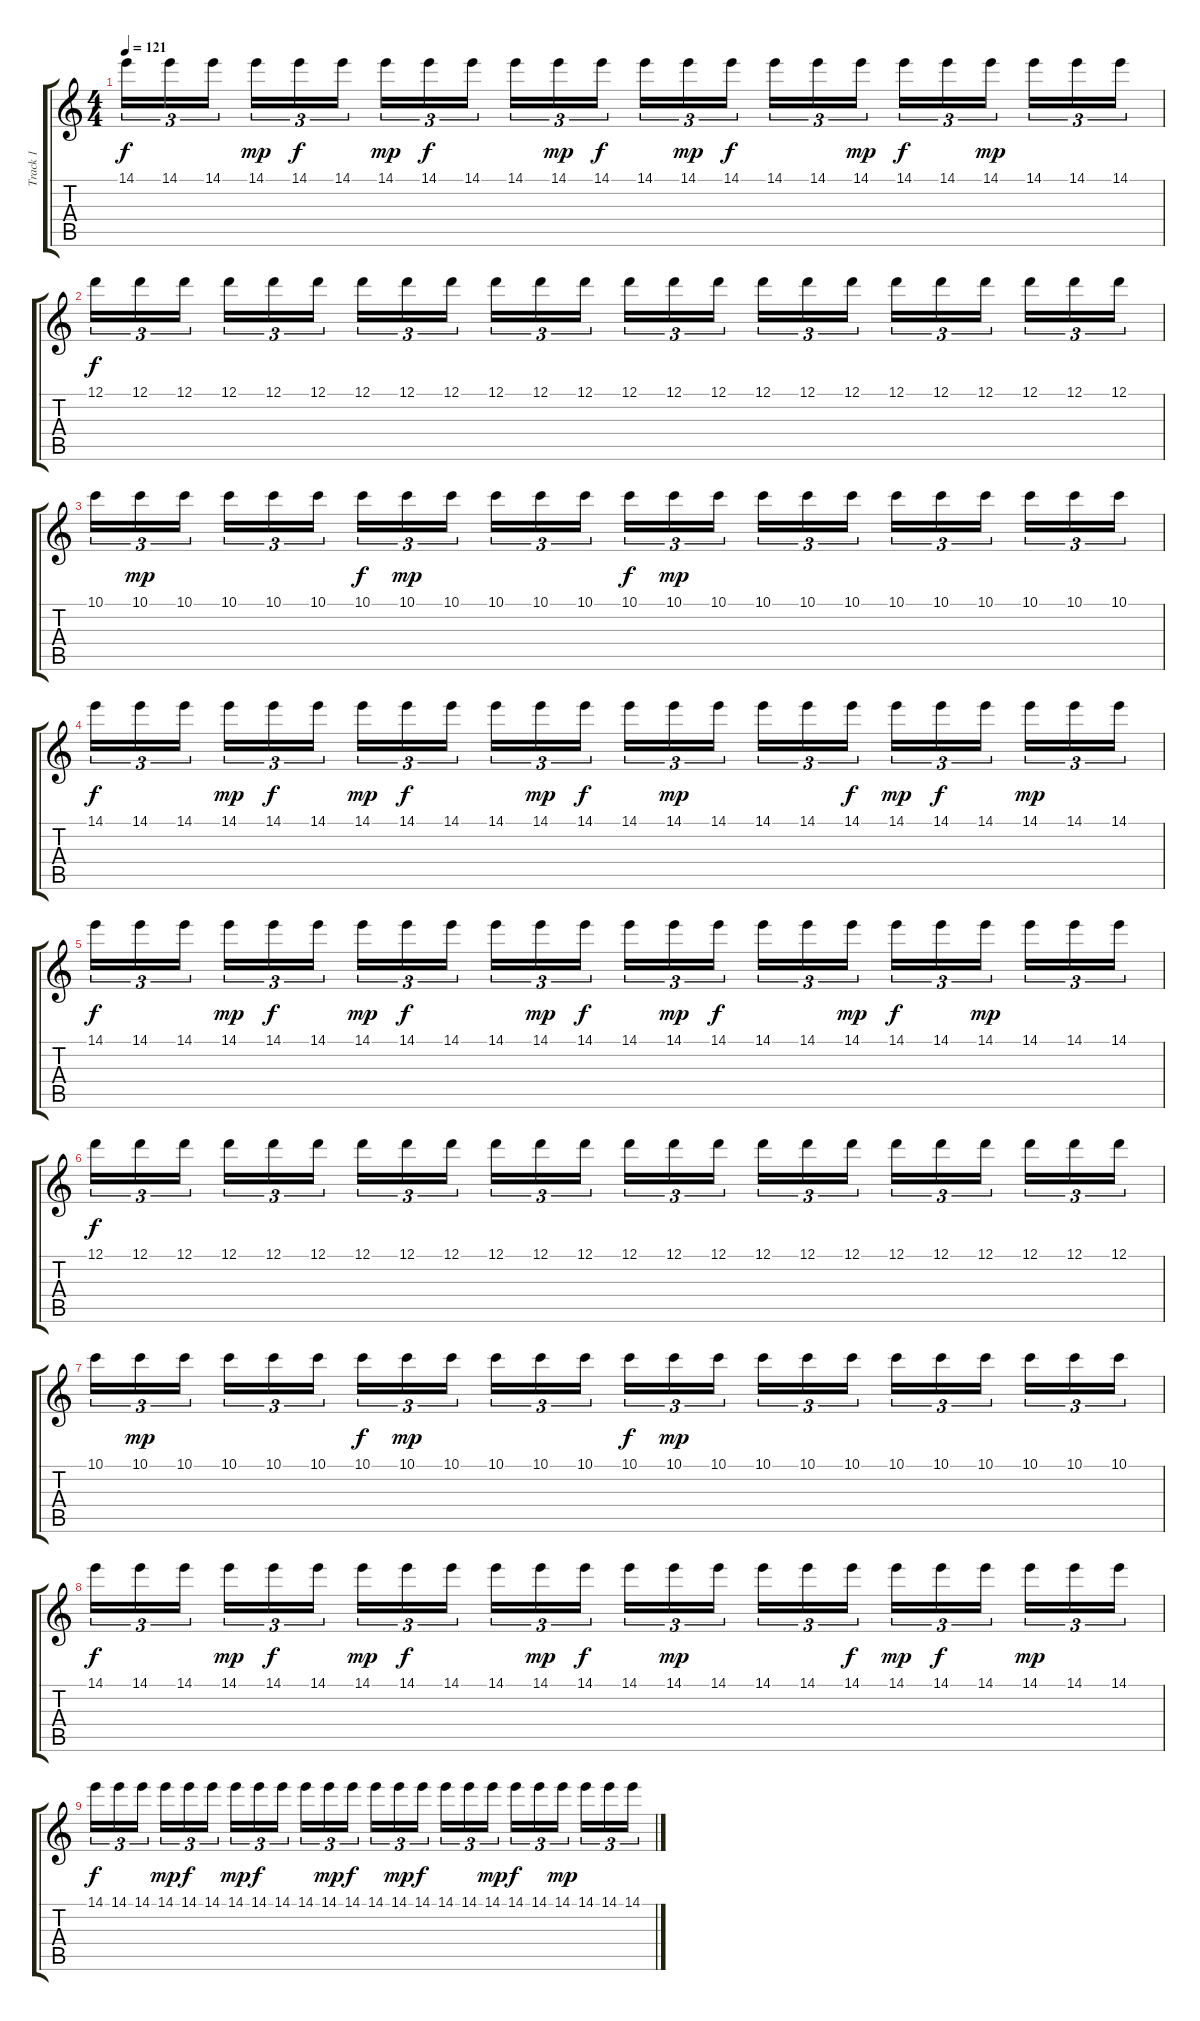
\track ("Track 1" "Track 1") {instrument overdrivenguitar}
\staff {score tabs}
\tuning (D4 A3 F3 C3 G2 C2) {hide}
\ts (4 4)
\tempo 121
\clef g2
\ks c
14.1.16{tu (3 2) dy f} 14.1.16{tu (3 2)} 14.1.16{tu (3 2) beam splitsecondary} 14.1.16{tu (3 2) dy mp} 14.1.16{tu (3 2) dy f} 14.1.16{tu (3 2)} 14.1.16{tu (3 2) dy mp} 14.1.16{tu (3 2) dy f} 14.1.16{tu (3 2) beam splitsecondary} 14.1.16{tu (3 2)} 14.1.16{tu (3 2) dy mp} 14.1.16{tu (3 2) dy f} 14.1.16{tu (3 2)} 14.1.16{tu (3 2) dy mp} 14.1.16{tu (3 2) dy f beam splitsecondary} 14.1.16{tu (3 2)} 14.1.16{tu (3 2)} 14.1.16{tu (3 2) dy mp} 14.1.16{tu (3 2) dy f} 14.1.16{tu (3 2)} 14.1.16{tu (3 2) dy mp beam splitsecondary} 14.1.16{tu (3 2)} 14.1.16{tu (3 2)} 14.1.16{tu (3 2)} |
12.1.16{tu (3 2) dy f} 12.1.16{tu (3 2)} 12.1.16{tu (3 2) beam splitsecondary} 12.1.16{tu (3 2)} 12.1.16{tu (3 2)} 12.1.16{tu (3 2)} 12.1.16{tu (3 2)} 12.1.16{tu (3 2)} 12.1.16{tu (3 2) beam splitsecondary} 12.1.16{tu (3 2)} 12.1.16{tu (3 2)} 12.1.16{tu (3 2)} 12.1.16{tu (3 2)} 12.1.16{tu (3 2)} 12.1.16{tu (3 2) beam splitsecondary} 12.1.16{tu (3 2)} 12.1.16{tu (3 2)} 12.1.16{tu (3 2)} 12.1.16{tu (3 2)} 12.1.16{tu (3 2)} 12.1.16{tu (3 2) beam splitsecondary} 12.1.16{tu (3 2)} 12.1.16{tu (3 2)} 12.1.16{tu (3 2)} |
10.1.16{tu (3 2)} 10.1.16{tu (3 2) dy mp} 10.1.16{tu (3 2) beam splitsecondary} 10.1.16{tu (3 2)} 10.1.16{tu (3 2)} 10.1.16{tu (3 2)} 10.1.16{tu (3 2) dy f} 10.1.16{tu (3 2) dy mp} 10.1.16{tu (3 2) beam splitsecondary} 10.1.16{tu (3 2)} 10.1.16{tu (3 2)} 10.1.16{tu (3 2)} 10.1.16{tu (3 2) dy f} 10.1.16{tu (3 2) dy mp} 10.1.16{tu (3 2) beam splitsecondary} 10.1.16{tu (3 2)} 10.1.16{tu (3 2)} 10.1.16{tu (3 2)} 10.1.16{tu (3 2)} 10.1.16{tu (3 2)} 10.1.16{tu (3 2) beam splitsecondary} 10.1.16{tu (3 2)} 10.1.16{tu (3 2)} 10.1.16{tu (3 2)} |
14.1.16{tu (3 2) dy f} 14.1.16{tu (3 2)} 14.1.16{tu (3 2) beam splitsecondary} 14.1.16{tu (3 2) dy mp} 14.1.16{tu (3 2) dy f} 14.1.16{tu (3 2)} 14.1.16{tu (3 2) dy mp} 14.1.16{tu (3 2) dy f} 14.1.16{tu (3 2) beam splitsecondary} 14.1.16{tu (3 2)} 14.1.16{tu (3 2) dy mp} 14.1.16{tu (3 2) dy f} 14.1.16{tu (3 2)} 14.1.16{tu (3 2) dy mp} 14.1.16{tu (3 2) beam splitsecondary} 14.1.16{tu (3 2)} 14.1.16{tu (3 2)} 14.1.16{tu (3 2) dy f} 14.1.16{tu (3 2) dy mp} 14.1.16{tu (3 2) dy f} 14.1.16{tu (3 2) beam splitsecondary} 14.1.16{tu (3 2) dy mp} 14.1.16{tu (3 2)} 14.1.16{tu (3 2)} |
14.1.16{tu (3 2) dy f} 14.1.16{tu (3 2)} 14.1.16{tu (3 2) beam splitsecondary} 14.1.16{tu (3 2) dy mp} 14.1.16{tu (3 2) dy f} 14.1.16{tu (3 2)} 14.1.16{tu (3 2) dy mp} 14.1.16{tu (3 2) dy f} 14.1.16{tu (3 2) beam splitsecondary} 14.1.16{tu (3 2)} 14.1.16{tu (3 2) dy mp} 14.1.16{tu (3 2) dy f} 14.1.16{tu (3 2)} 14.1.16{tu (3 2) dy mp} 14.1.16{tu (3 2) dy f beam splitsecondary} 14.1.16{tu (3 2)} 14.1.16{tu (3 2)} 14.1.16{tu (3 2) dy mp} 14.1.16{tu (3 2) dy f} 14.1.16{tu (3 2)} 14.1.16{tu (3 2) dy mp beam splitsecondary} 14.1.16{tu (3 2)} 14.1.16{tu (3 2)} 14.1.16{tu (3 2)} |
12.1.16{tu (3 2) dy f} 12.1.16{tu (3 2)} 12.1.16{tu (3 2) beam splitsecondary} 12.1.16{tu (3 2)} 12.1.16{tu (3 2)} 12.1.16{tu (3 2)} 12.1.16{tu (3 2)} 12.1.16{tu (3 2)} 12.1.16{tu (3 2) beam splitsecondary} 12.1.16{tu (3 2)} 12.1.16{tu (3 2)} 12.1.16{tu (3 2)} 12.1.16{tu (3 2)} 12.1.16{tu (3 2)} 12.1.16{tu (3 2) beam splitsecondary} 12.1.16{tu (3 2)} 12.1.16{tu (3 2)} 12.1.16{tu (3 2)} 12.1.16{tu (3 2)} 12.1.16{tu (3 2)} 12.1.16{tu (3 2) beam splitsecondary} 12.1.16{tu (3 2)} 12.1.16{tu (3 2)} 12.1.16{tu (3 2)} |
10.1.16{tu (3 2)} 10.1.16{tu (3 2) dy mp} 10.1.16{tu (3 2) beam splitsecondary} 10.1.16{tu (3 2)} 10.1.16{tu (3 2)} 10.1.16{tu (3 2)} 10.1.16{tu (3 2) dy f} 10.1.16{tu (3 2) dy mp} 10.1.16{tu (3 2) beam splitsecondary} 10.1.16{tu (3 2)} 10.1.16{tu (3 2)} 10.1.16{tu (3 2)} 10.1.16{tu (3 2) dy f} 10.1.16{tu (3 2) dy mp} 10.1.16{tu (3 2) beam splitsecondary} 10.1.16{tu (3 2)} 10.1.16{tu (3 2)} 10.1.16{tu (3 2)} 10.1.16{tu (3 2)} 10.1.16{tu (3 2)} 10.1.16{tu (3 2) beam splitsecondary} 10.1.16{tu (3 2)} 10.1.16{tu (3 2)} 10.1.16{tu (3 2)} |
14.1.16{tu (3 2) dy f} 14.1.16{tu (3 2)} 14.1.16{tu (3 2) beam splitsecondary} 14.1.16{tu (3 2) dy mp} 14.1.16{tu (3 2) dy f} 14.1.16{tu (3 2)} 14.1.16{tu (3 2) dy mp} 14.1.16{tu (3 2) dy f} 14.1.16{tu (3 2) beam splitsecondary} 14.1.16{tu (3 2)} 14.1.16{tu (3 2) dy mp} 14.1.16{tu (3 2) dy f} 14.1.16{tu (3 2)} 14.1.16{tu (3 2) dy mp} 14.1.16{tu (3 2) beam splitsecondary} 14.1.16{tu (3 2)} 14.1.16{tu (3 2)} 14.1.16{tu (3 2) dy f} 14.1.16{tu (3 2) dy mp} 14.1.16{tu (3 2) dy f} 14.1.16{tu (3 2) beam splitsecondary} 14.1.16{tu (3 2) dy mp} 14.1.16{tu (3 2)} 14.1.16{tu (3 2)} |
14.1.16{tu (3 2) dy f} 14.1.16{tu (3 2)} 14.1.16{tu (3 2) beam splitsecondary} 14.1.16{tu (3 2) dy mp} 14.1.16{tu (3 2) dy f} 14.1.16{tu (3 2)} 14.1.16{tu (3 2) dy mp} 14.1.16{tu (3 2) dy f} 14.1.16{tu (3 2) beam splitsecondary} 14.1.16{tu (3 2)} 14.1.16{tu (3 2) dy mp} 14.1.16{tu (3 2) dy f} 14.1.16{tu (3 2)} 14.1.16{tu (3 2) dy mp} 14.1.16{tu (3 2) dy f beam splitsecondary} 14.1.16{tu (3 2)} 14.1.16{tu (3 2)} 14.1.16{tu (3 2) dy mp} 14.1.16{tu (3 2) dy f} 14.1.16{tu (3 2)} 14.1.16{tu (3 2) dy mp beam splitsecondary} 14.1.16{tu (3 2)} 14.1.16{tu (3 2)} 14.1.16{tu (3 2)}
